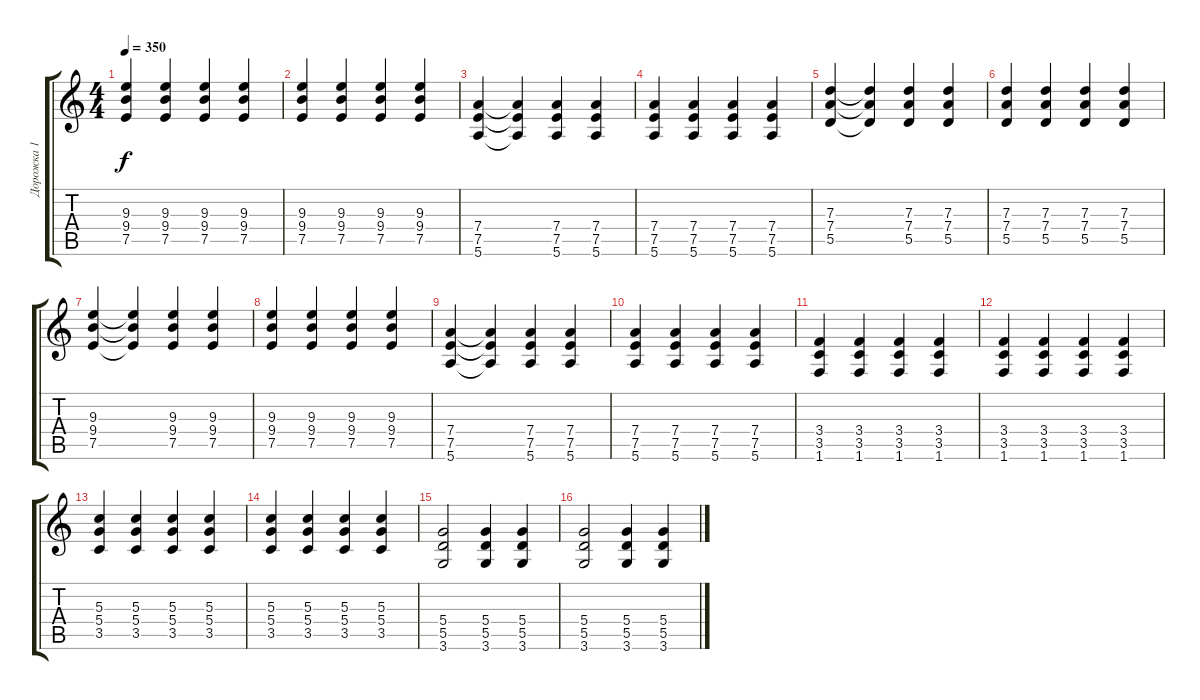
\track ("Дорожка 1" "Дорожка 1") {instrument overdrivenguitar}
\staff {score tabs}
\tuning (E4 B3 G3 D3 A2 E2) {hide}
\ts (4 4)
\tempo 350
\clef g2
\ks c
(9.3 9.4 7.5).4{dy f} (9.3 9.4 7.5).4 (9.3 9.4 7.5).4 (9.3 9.4 7.5).4 |
(9.3 9.4 7.5).4 (9.3 9.4 7.5).4 (9.3 9.4 7.5).4 (9.3 9.4 7.5).4 |
(7.4 7.5 5.6).4 (7.4{t} 7.5{t} 5.6{t}).4 (7.4 7.5 5.6).4 (7.4 7.5 5.6).4 |
(7.4 7.5 5.6).4 (7.4 7.5 5.6).4 (7.4 7.5 5.6).4 (7.4 7.5 5.6).4 |
(7.3 7.4 5.5).4 (7.3{t} 7.4{t} 5.5{t}).4 (7.3 7.4 5.5).4 (7.3 7.4 5.5).4 |
(7.3 7.4 5.5).4 (7.3 7.4 5.5).4 (7.3 7.4 5.5).4 (7.3 7.4 5.5).4 |
(9.3 9.4 7.5).4 (9.3{t} 9.4{t} 7.5{t}).4 (9.3 9.4 7.5).4 (9.3 9.4 7.5).4 |
(9.3 9.4 7.5).4 (9.3 9.4 7.5).4 (9.3 9.4 7.5).4 (9.3 9.4 7.5).4 |
(7.4 7.5 5.6).4 (7.4{t} 7.5{t} 5.6{t}).4 (7.4 7.5 5.6).4 (7.4 7.5 5.6).4 |
(7.4 7.5 5.6).4 (7.4 7.5 5.6).4 (7.4 7.5 5.6).4 (7.4 7.5 5.6).4 |
(3.4 3.5 1.6).4 (3.4 3.5 1.6).4 (3.4 3.5 1.6).4 (3.4 3.5 1.6).4 |
(3.4 3.5 1.6).4 (3.4 3.5 1.6).4 (3.4 3.5 1.6).4 (3.4 3.5 1.6).4 |
(5.3 5.4 3.5).4 (5.3 5.4 3.5).4 (5.3 5.4 3.5).4 (5.3 5.4 3.5).4 |
(5.3 5.4 3.5).4 (5.3 5.4 3.5).4 (5.3 5.4 3.5).4 (5.3 5.4 3.5).4 |
(5.4 5.5 3.6).2 (5.4 5.5 3.6).4 (5.4 5.5 3.6).4 |
(5.4 5.5 3.6).2 (5.4 5.5 3.6).4 (5.4 5.5 3.6).4
